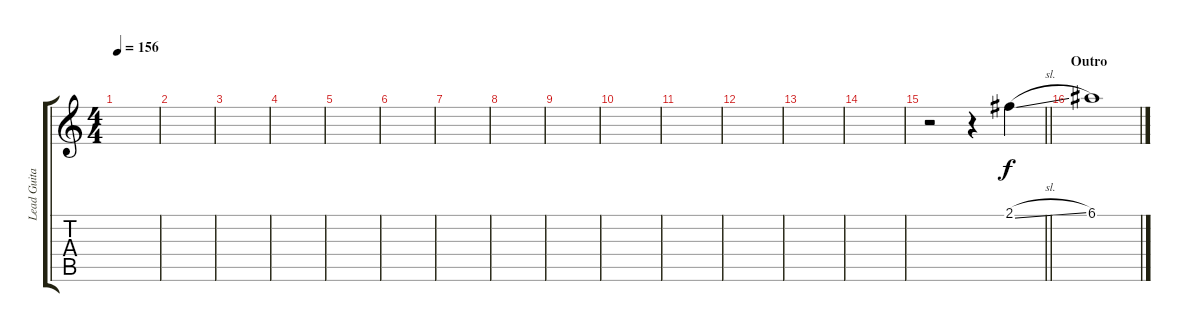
\track ("Lead Guitar" "Lead Guita") {instrument overdrivenguitar}
\staff {score tabs}
\tuning (E4 B3 G3 D3 A2 E2) {hide}
\ts (4 4)
\tempo 156
\clef g2
\ks c
|
|
|
|
|
|
|
|
|
|
|
|
|
|
\barLineRight lightlight
r.2 r.4 2.1{sl}.4 |
\section ("" "Outro")
6.1.1
